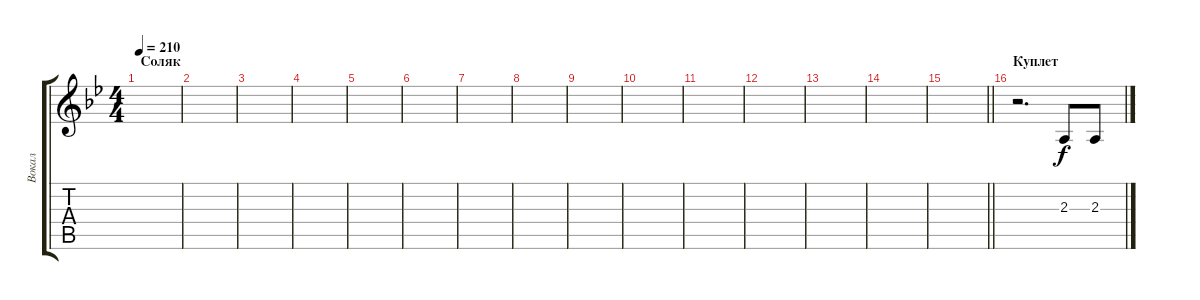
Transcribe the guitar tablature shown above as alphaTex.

\track ("Вокал" "Вокал") {instrument tenorsax}
\staff {score tabs}
\tuning (E4 B3 G3 D3 A2 E2) {hide}
\ts (4 4)
\section ("" "Соляк")
\tempo 210
\clef g2
\ks bb
|
|
|
|
|
|
|
|
|
|
|
|
|
|
\barLineRight lightlight
|
\section ("" "Куплет")
r.2{d} 2.3.8 2.3.8
